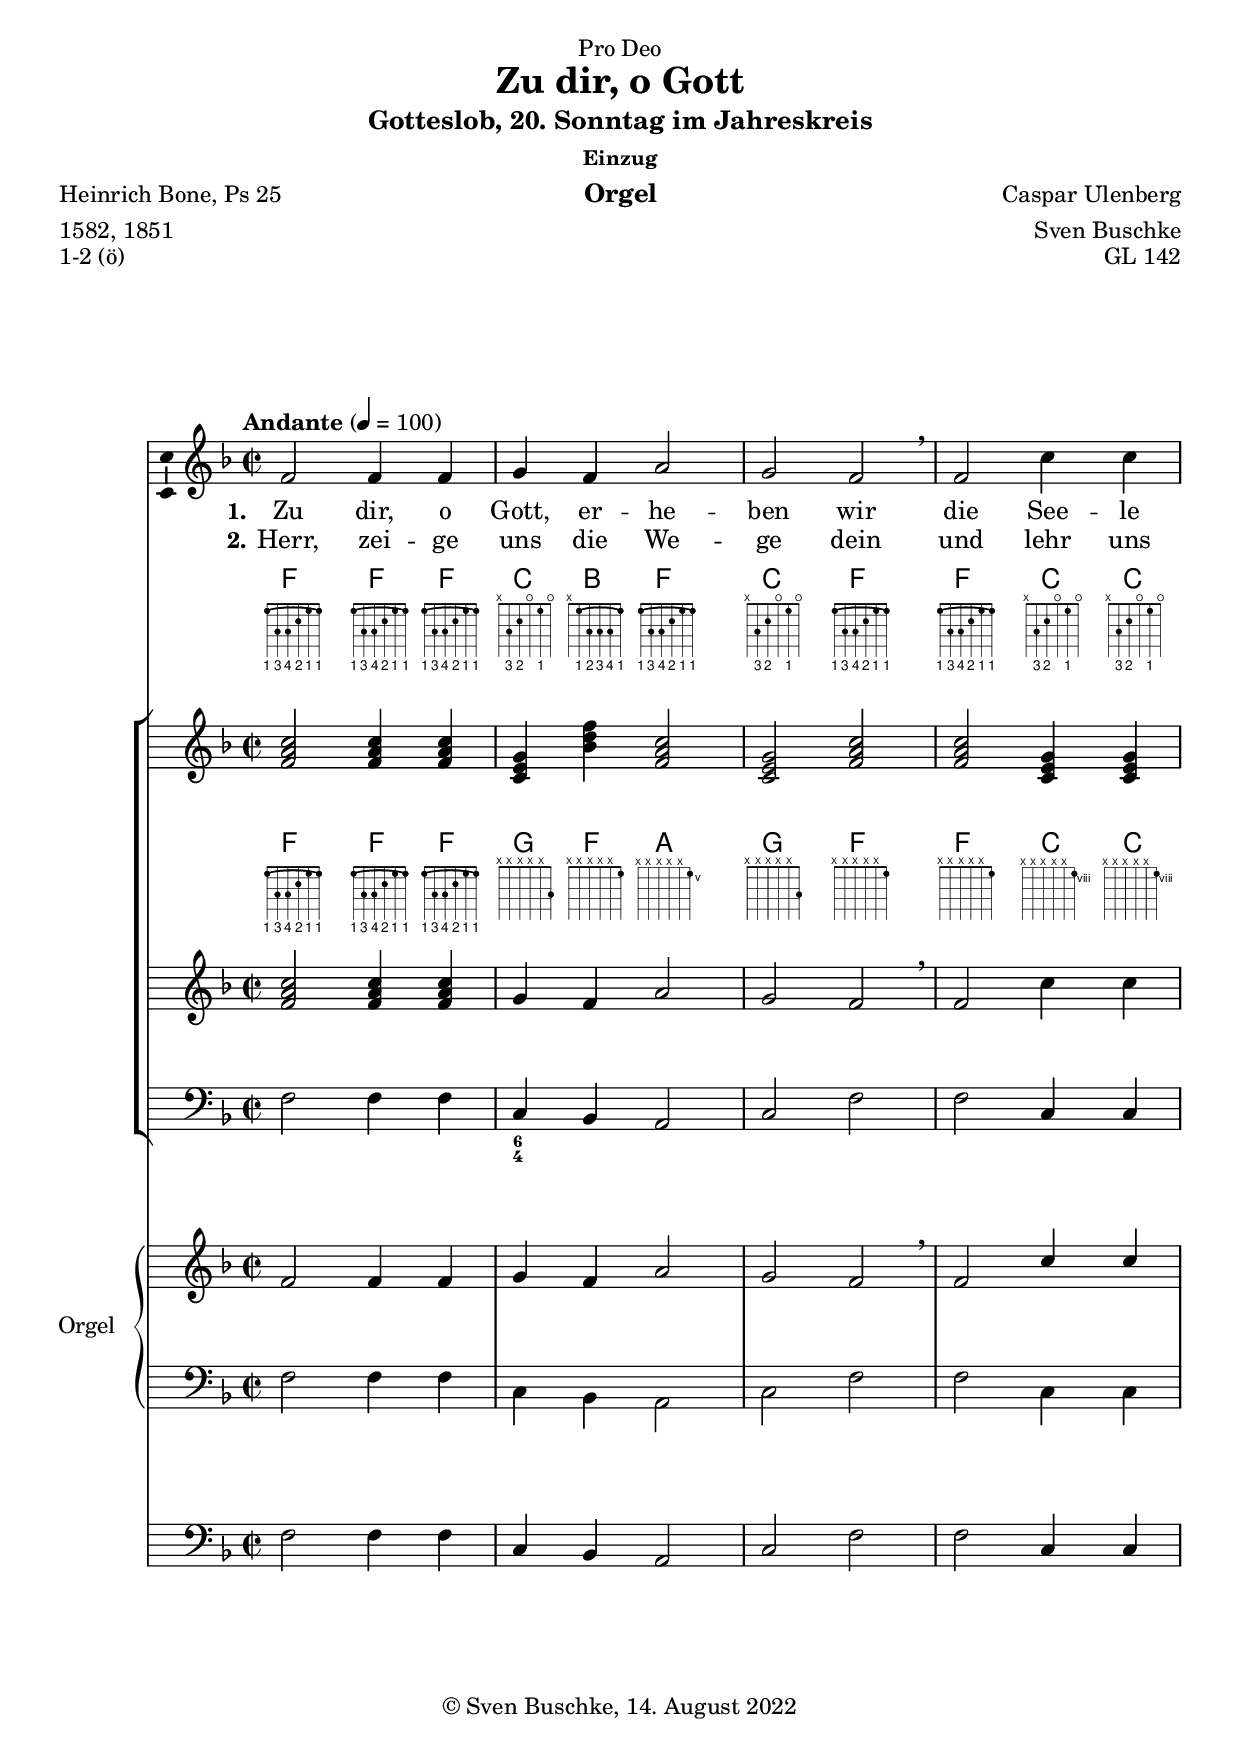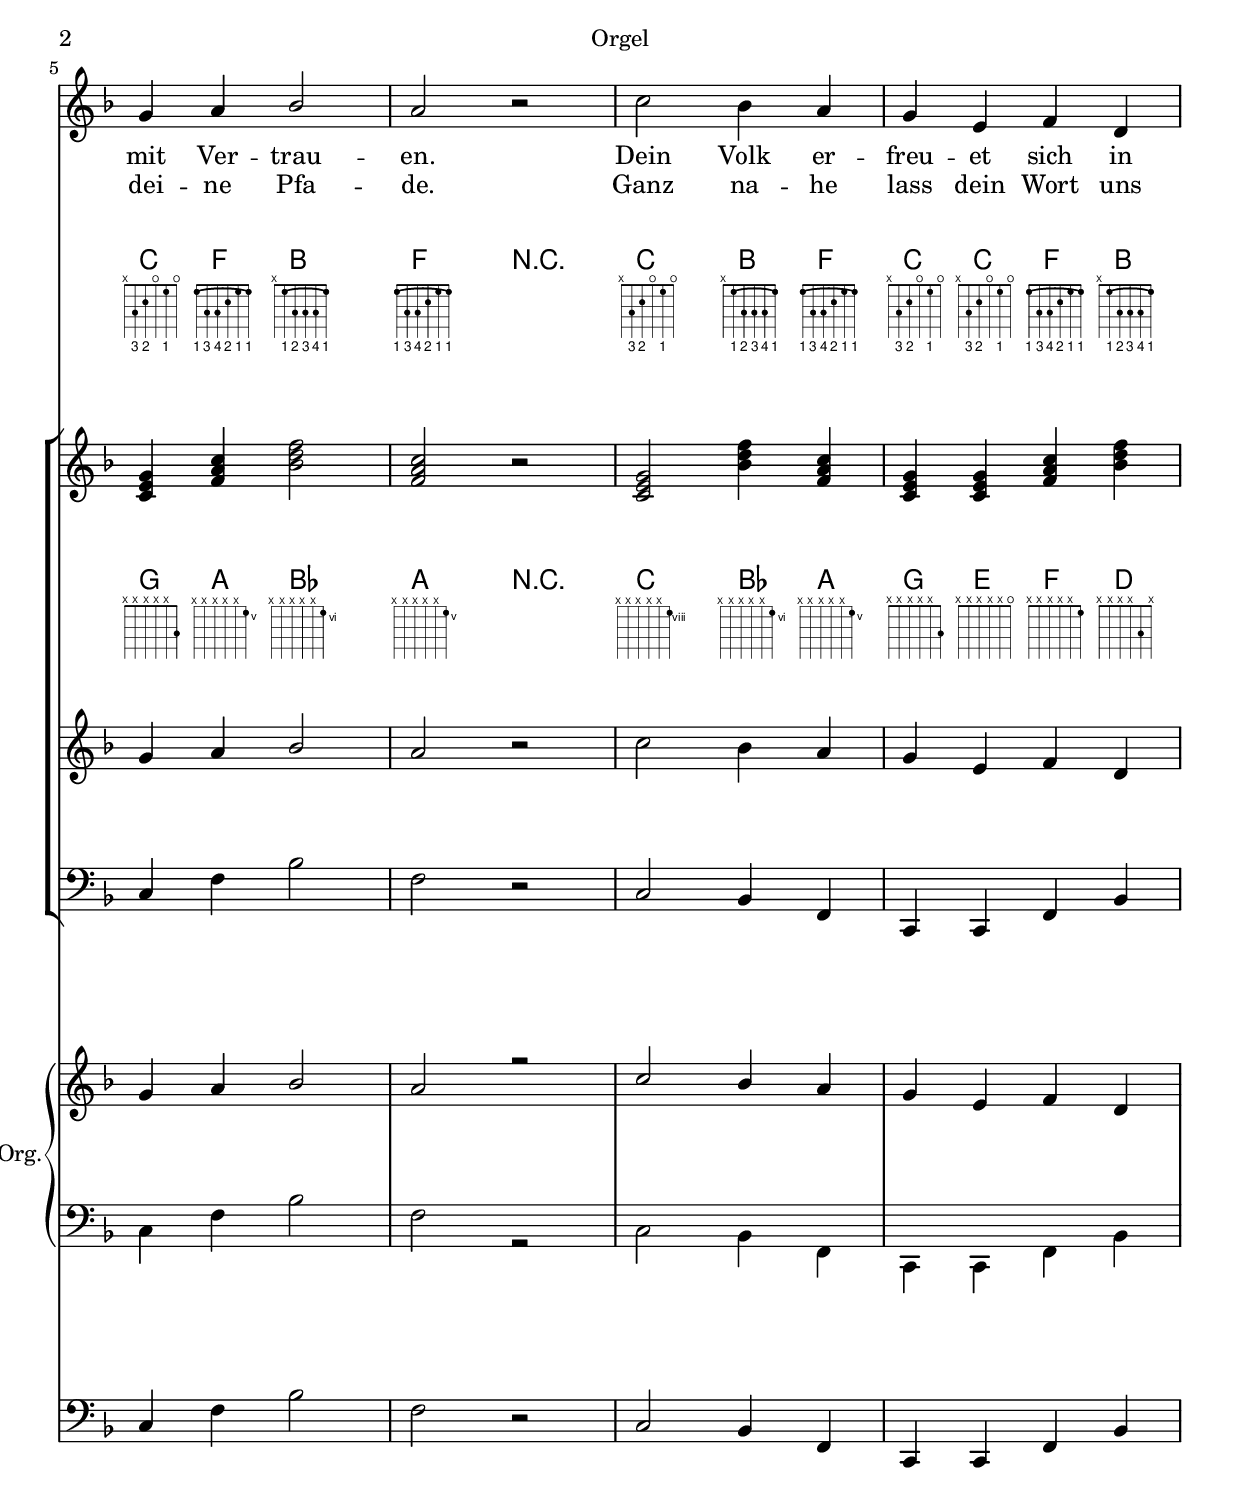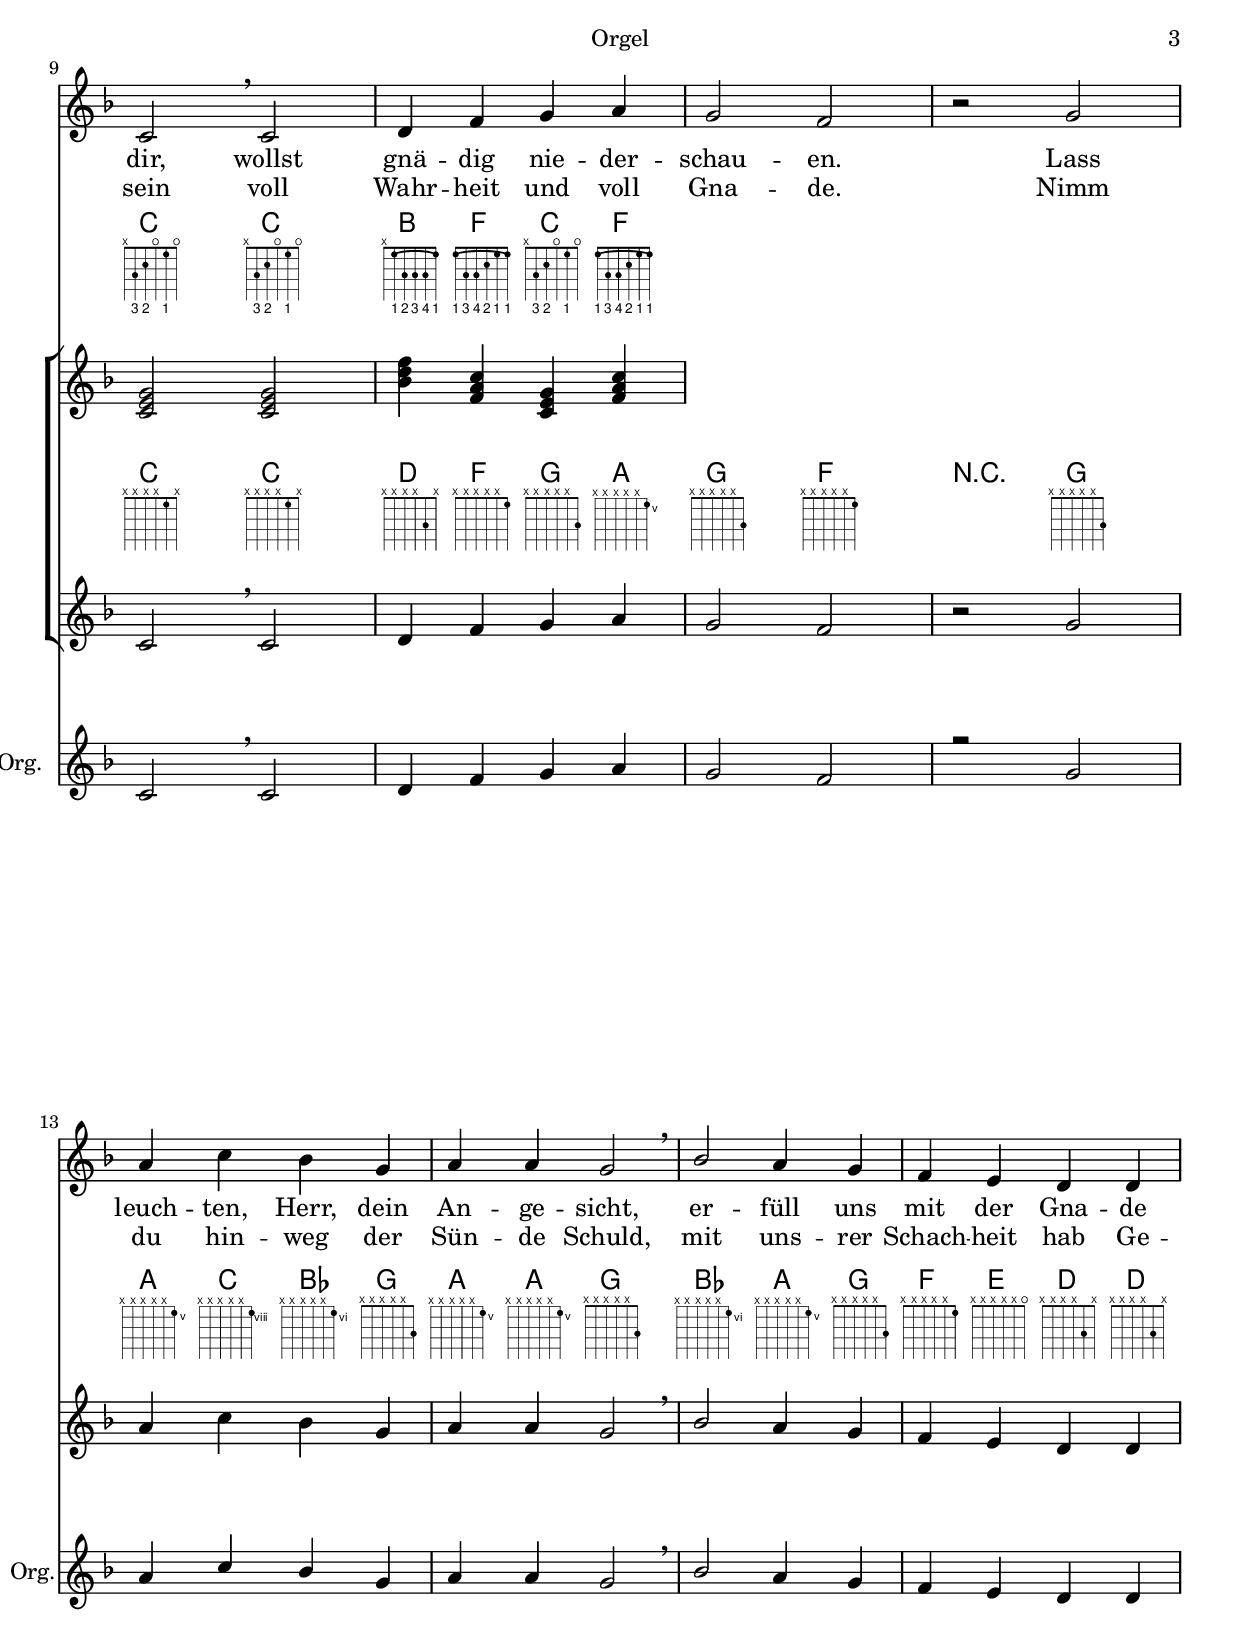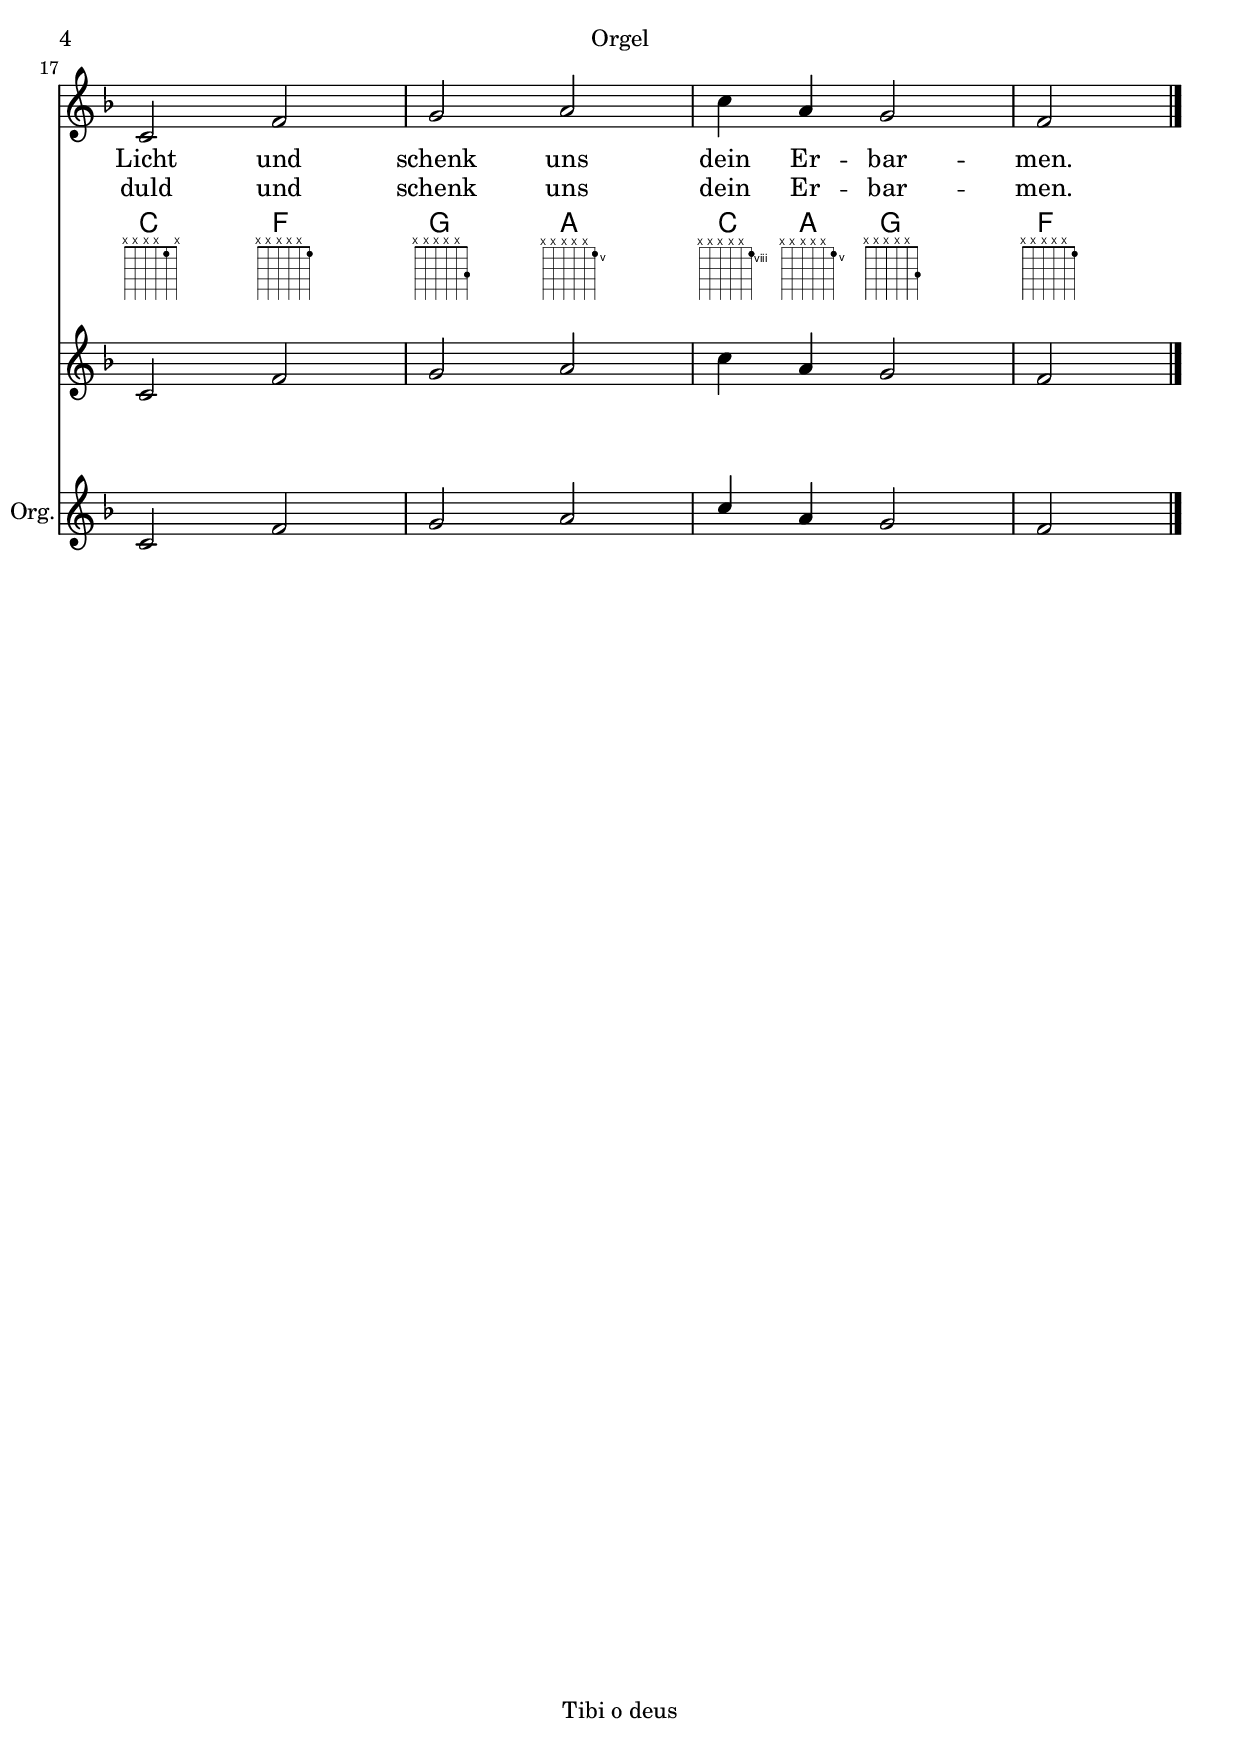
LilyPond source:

\version "2.22.2"
\language "english"

\include "predefined-guitar-fretboards.ly"

\header {
  dedication = "Pro Deo"
  title = "Zu dir, o Gott"
  subtitle = "Gotteslob, 20. Sonntag im Jahreskreis"
  subsubtitle = "Einzug"
  instrument = "Orgel"
  composer = "Caspar Ulenberg"
  arranger = "Sven Buschke"
  poet = "Heinrich Bone, Ps 25"
  meter = "1582, 1851"
  piece = "1-2 (ö)"
  opus = "GL 142"
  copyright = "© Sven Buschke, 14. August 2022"
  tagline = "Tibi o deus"
}

\paper {
  #(set-paper-size "a4")
}

\layout {
  \context {
    \Voice
    \consists "Melody_engraver"
    \override Stem #'neutral-direction = #'()
  }
}

global = {
  \key f \major
  \time 2/2
  \tempo "Andante" 4=100
}

chordNames = \chordmode {
  \global
  \germanChords
  % Chords follow here.
  f2 f4 f c4 bf f2 c f f c4 c c f bf2 f r
  c2 bf4 f c c f bf c2
  c bf4 f c f

}

melody = \relative c'' {
  \global
  % Music follows here.
  f,2 f4 f g f a2 g f \breathe
  f c'4 c g a bf2 a r
  c bf4 a g e f d c2 \breathe
  c d4 f g a g2 f r
  g a4 c bf g a a g2 \breathe
  bf a 4 g f e d d c2
  f g a c4 a g2 f
  \bar "|."
}

accRight = \relative c' {
  \global
  % Music follows here.
  \chordNames
}

accRightSet = \relative c' {
 \global
  % Music follows here.
  <f a c>2 <f a c>4 <f a c> g f a2 g f \breathe
  f c'4 c g a bf2 a r
  c bf4 a g e f d c2 \breathe
  c d4 f g a g2 f r
  g a4 c bf g a a g2 \breathe
  bf a 4 g f e d d c2
  f g a c4 a g2 f
}

accLeft = \relative c {
  \global
  % Music follows here.
  f2 f4 f c bf a2 c f f c4 c c f bf2 f r
  c bf4 f c c f bf
}

figBass = \figuremode {
  < _ >2 < _ >4 < _ > < 6 4 >
}

verseOne = \lyricmode {
  \set stanza = "1."
  % Lyrics follow here.
  Zu dir, o Gott, er -- he -- ben wir
  die See -- le mit Ver -- trau -- en.
  Dein Volk er -- freu -- et sich in dir,
  wollst gnä -- dig nie -- der -- schau -- en.
  Lass leuch -- ten, Herr, dein An -- ge -- sicht,
  er -- füll uns mit der Gna -- de Licht
  und schenk uns dein Er -- bar -- men.
}

verseTwo = \lyricmode {
  \set stanza = "2."
  % Lyrics follow here.
  Herr, zei -- ge uns die We -- ge dein
  und lehr uns dei -- ne Pfa -- de.
  Ganz na -- he lass dein Wort uns sein
  voll Wahr -- heit und voll Gna -- de.
  Nimm du hin -- weg der Sün -- de Schuld,
  mit uns -- rer Schach -- heit hab Ge -- duld
  und schenk uns dein Er -- bar -- men.
}

rightOne = \relative c'' {
  \global
  % Music follows here.
  \melody
}

rightTwo = \relative c'' {
  \global
  % Music follows here.

}

leftOne = \relative c' {
  \global
  % Music follows here.

}

leftTwo = \relative c' {
  \global
  % Music follows here.
  \accLeft
}

pedal = \relative c {
  \global
  % Music follows here.
  \leftTwo
}

leadSheetPart = <<
  \new Staff   \new Voice = "melody" \with {
        \consists "Ambitus_engraver"
      } {  \melody }
    \new Lyrics \lyricsto "melody" \verseOne
    \new Lyrics \lyricsto "melody" \verseTwo
  \new ChordNames \chordNames
  \new FretBoards \chordNames
  \new ChoirStaff <<
    \new Staff
      \accRight
    \new ChordNames \accRightSet
    \new FretBoards \accRightSet
    \new Staff \accRightSet

    \new Staff { \clef bass << \accLeft \new FiguredBass { \figBass } >>}
  >>
>>

organPart = <<
  \new PianoStaff \with {
    instrumentName = "Orgel"
    shortInstrumentName = "Org."
  } <<
    \new Staff = "right" \with {
      midiInstrument = "church organ"
    } << \rightOne \\ \rightTwo >>
    \new Staff = "left" \with {
      midiInstrument = "church organ"
    } { \clef bass << \leftOne \\ \leftTwo >> }
  >>
  \new Staff = "pedal" \with {
    midiInstrument = "church organ"
  } { \clef bass \pedal }
>>

\score {
  <<
    \leadSheetPart
    \organPart
  >>
  \layout { }
  \midi { }
}
